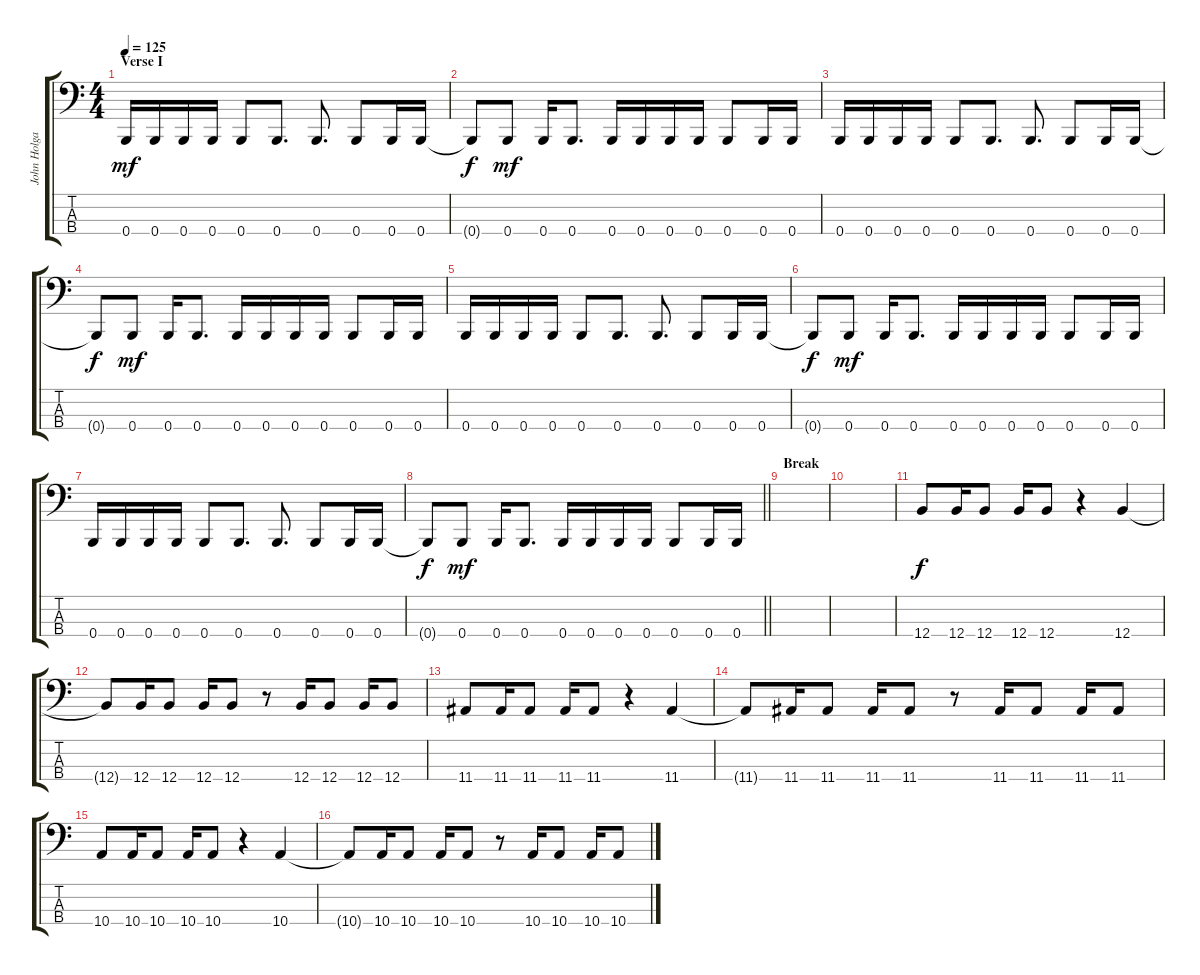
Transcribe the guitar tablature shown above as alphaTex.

\track ("John Holgado" "John Holga") {instrument electricbasspick}
\staff {score tabs}
\tuning (E2 B1 Gb1 B0) {hide}
\ts (4 4)
\section ("" "Verse I")
\tempo 125
\clef f4
\ks c
0.4.16{dy mf} 0.4.16 0.4.16 0.4.16 0.4.8 0.4.8{d} 0.4.8{d} 0.4.8 0.4.16 0.4.16 |
0.4{t}.8{dy f} 0.4.8{dy mf} 0.4.16 0.4.8{d} 0.4.16 0.4.16 0.4.16 0.4.16 0.4.8 0.4.16 0.4.16 |
0.4.16 0.4.16 0.4.16 0.4.16 0.4.8 0.4.8{d} 0.4.8{d} 0.4.8 0.4.16 0.4.16 |
0.4{t}.8{dy f} 0.4.8{dy mf} 0.4.16 0.4.8{d} 0.4.16 0.4.16 0.4.16 0.4.16 0.4.8 0.4.16 0.4.16 |
0.4.16 0.4.16 0.4.16 0.4.16 0.4.8 0.4.8{d} 0.4.8{d} 0.4.8 0.4.16 0.4.16 |
0.4{t}.8{dy f} 0.4.8{dy mf} 0.4.16 0.4.8{d} 0.4.16 0.4.16 0.4.16 0.4.16 0.4.8 0.4.16 0.4.16 |
0.4.16 0.4.16 0.4.16 0.4.16 0.4.8 0.4.8{d} 0.4.8{d} 0.4.8 0.4.16 0.4.16 |
\barLineRight lightlight
0.4{t}.8{dy f} 0.4.8{dy mf} 0.4.16 0.4.8{d} 0.4.16 0.4.16 0.4.16 0.4.16 0.4.8 0.4.16 0.4.16 |
\section ("" "Break")
|
|
12.4.8{dy f volume 11} 12.4.16 12.4.8 12.4.16 12.4.8 r.4 12.4.4 |
12.4{t}.8 12.4.16 12.4.8 12.4.16 12.4.8 r.8 12.4.16 12.4.8 12.4.16 12.4.8 |
11.4.8 11.4.16 11.4.8 11.4.16 11.4.8 r.4 11.4.4 |
11.4{t}.8 11.4.16 11.4.8 11.4.16 11.4.8 r.8 11.4.16 11.4.8 11.4.16 11.4.8 |
10.4.8 10.4.16 10.4.8 10.4.16 10.4.8 r.4 10.4.4 |
10.4{t}.8 10.4.16 10.4.8 10.4.16 10.4.8 r.8 10.4.16 10.4.8 10.4.16 10.4.8
